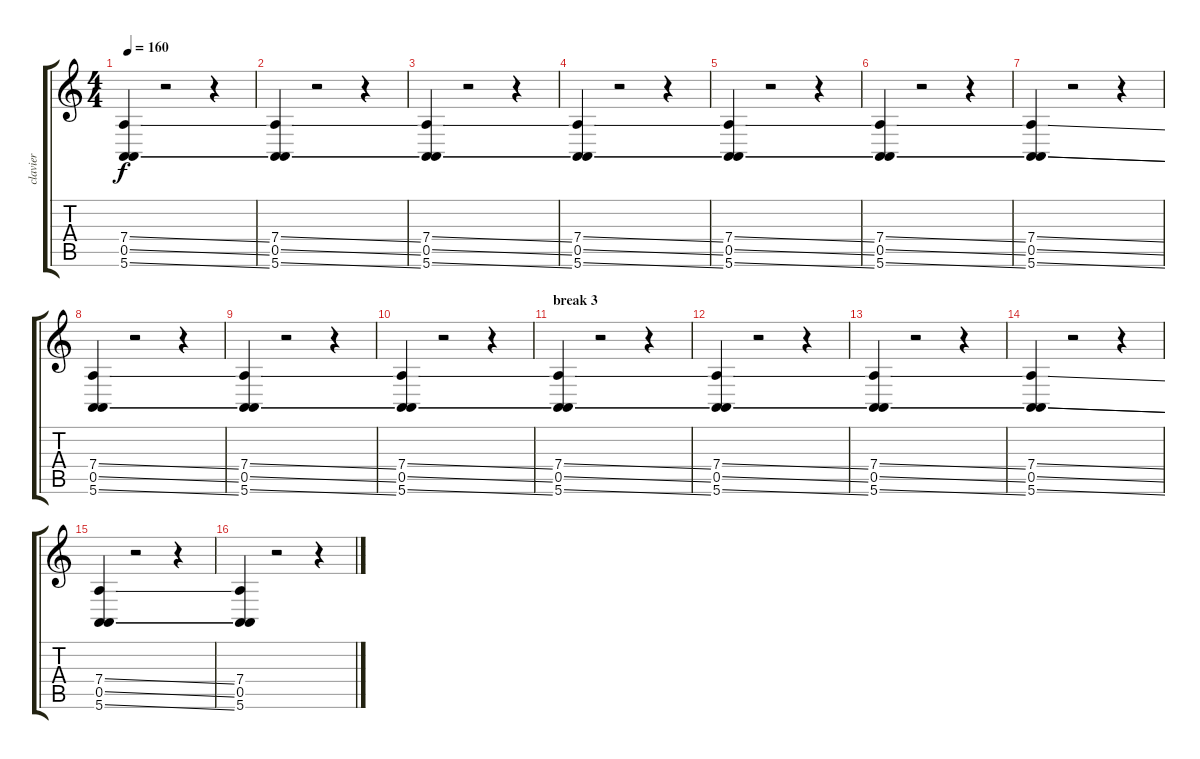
\track ("clavier" "clavier") {instrument lead1square}
\staff {score tabs}
\tuning (E4 B3 G3 D3 A2 E2) {hide}
\ts (4 4)
\tempo 160
\clef g2
\ks c
(7.4{ss} 0.5{ss} 5.6{ss}).4{dy f} r.2 r.4 |
(7.4{ss} 0.5{ss} 5.6{ss}).4 r.2 r.4 |
(7.4{ss} 0.5{ss} 5.6{ss}).4 r.2 r.4 |
(7.4{ss} 0.5{ss} 5.6{ss}).4 r.2 r.4 |
(7.4{ss} 0.5{ss} 5.6{ss}).4 r.2 r.4 |
(7.4{ss} 0.5{ss} 5.6{ss}).4 r.2 r.4 |
(7.4{ss} 0.5{ss} 5.6{ss}).4 r.2 r.4 |
(7.4{ss} 0.5{ss} 5.6{ss}).4 r.2 r.4 |
(7.4{ss} 0.5{ss} 5.6{ss}).4 r.2 r.4 |
(7.4{ss} 0.5{ss} 5.6{ss}).4 r.2 r.4 |
\section ("" "break 3")
(7.4{ss} 0.5{ss} 5.6{ss}).4 r.2 r.4 |
(7.4{ss} 0.5{ss} 5.6{ss}).4 r.2 r.4 |
(7.4{ss} 0.5{ss} 5.6{ss}).4 r.2 r.4 |
(7.4{ss} 0.5{ss} 5.6{ss}).4 r.2 r.4 |
(7.4{ss} 0.5{ss} 5.6{ss}).4 r.2 r.4 |
(7.4{ss} 0.5{ss} 5.6{ss}).4 r.2 r.4
